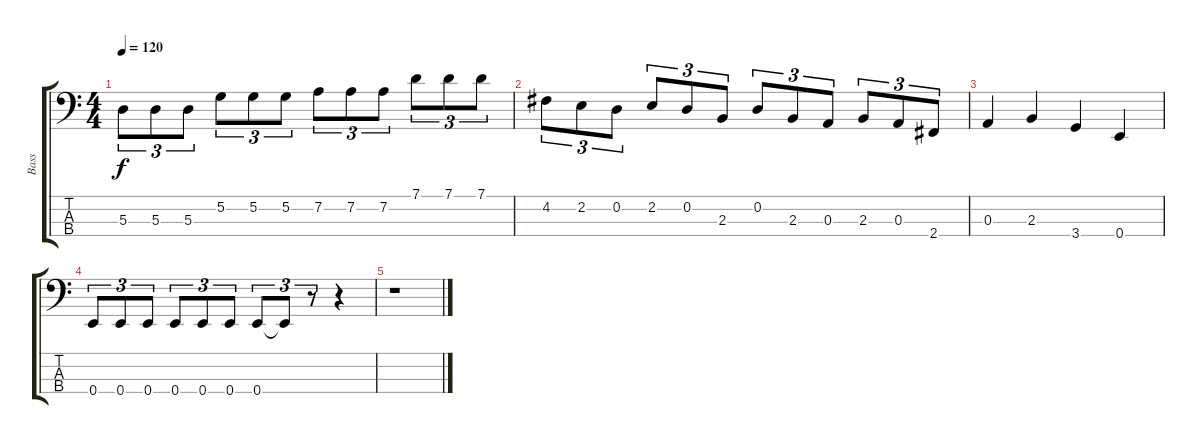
\track ("Bass" "Bass") {instrument electricbassfinger}
\staff {score tabs}
\tuning (G2 D2 A1 E1) {hide}
\ts (4 4)
\tempo 120
\clef f4
\ks c
5.3.8{tu (3 2) dy f} 5.3.8{tu (3 2)} 5.3.8{tu (3 2)} 5.2.8{tu (3 2)} 5.2.8{tu (3 2)} 5.2.8{tu (3 2)} 7.2.8{tu (3 2)} 7.2.8{tu (3 2)} 7.2.8{tu (3 2)} 7.1.8{tu (3 2)} 7.1.8{tu (3 2)} 7.1.8{tu (3 2)} |
4.2.8{tu (3 2)} 2.2.8{tu (3 2)} 0.2.8{tu (3 2)} 2.2.8{tu (3 2)} 0.2.8{tu (3 2)} 2.3.8{tu (3 2)} 0.2.8{tu (3 2)} 2.3.8{tu (3 2)} 0.3.8{tu (3 2)} 2.3.8{tu (3 2)} 0.3.8{tu (3 2)} 2.4.8{tu (3 2)} |
0.3.4 2.3.4 3.4.4 0.4.4 |
0.4.8{tu (3 2)} 0.4.8{tu (3 2)} 0.4.8{tu (3 2)} 0.4.8{tu (3 2)} 0.4.8{tu (3 2)} 0.4.8{tu (3 2)} 0.4.8{tu (3 2)} 0.4{t}.8{tu (3 2)} r.8{tu (3 2)} r.4 |
r.1
